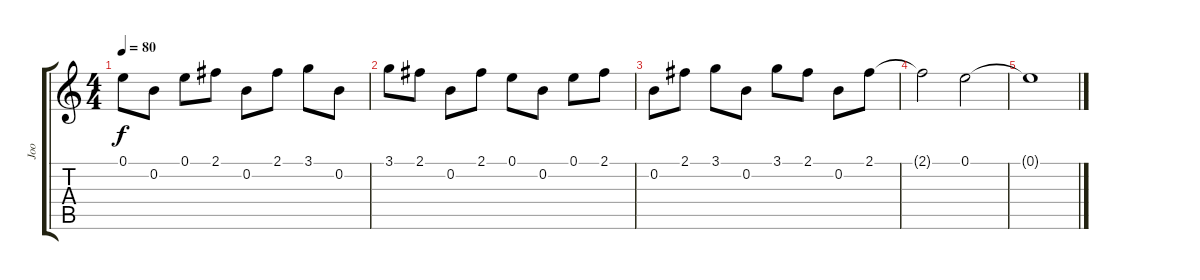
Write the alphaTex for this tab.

\track ("Joo" "Joo") {instrument distortionguitar}
\staff {score tabs}
\tuning (E4 B3 G3 D3 A2 E2) {hide}
\ts (4 4)
\tempo 80
\clef g2
\ks c
0.1.8{dy f} 0.2.8 0.1.8 2.1.8 0.2.8 2.1.8 3.1.8 0.2.8 |
3.1.8 2.1.8 0.2.8 2.1.8 0.1.8 0.2.8 0.1.8 2.1.8 |
0.2.8 2.1.8 3.1.8 0.2.8 3.1.8 2.1.8 0.2.8 2.1.8 |
2.1{t}.2 0.1.2 |
0.1{t}.1
